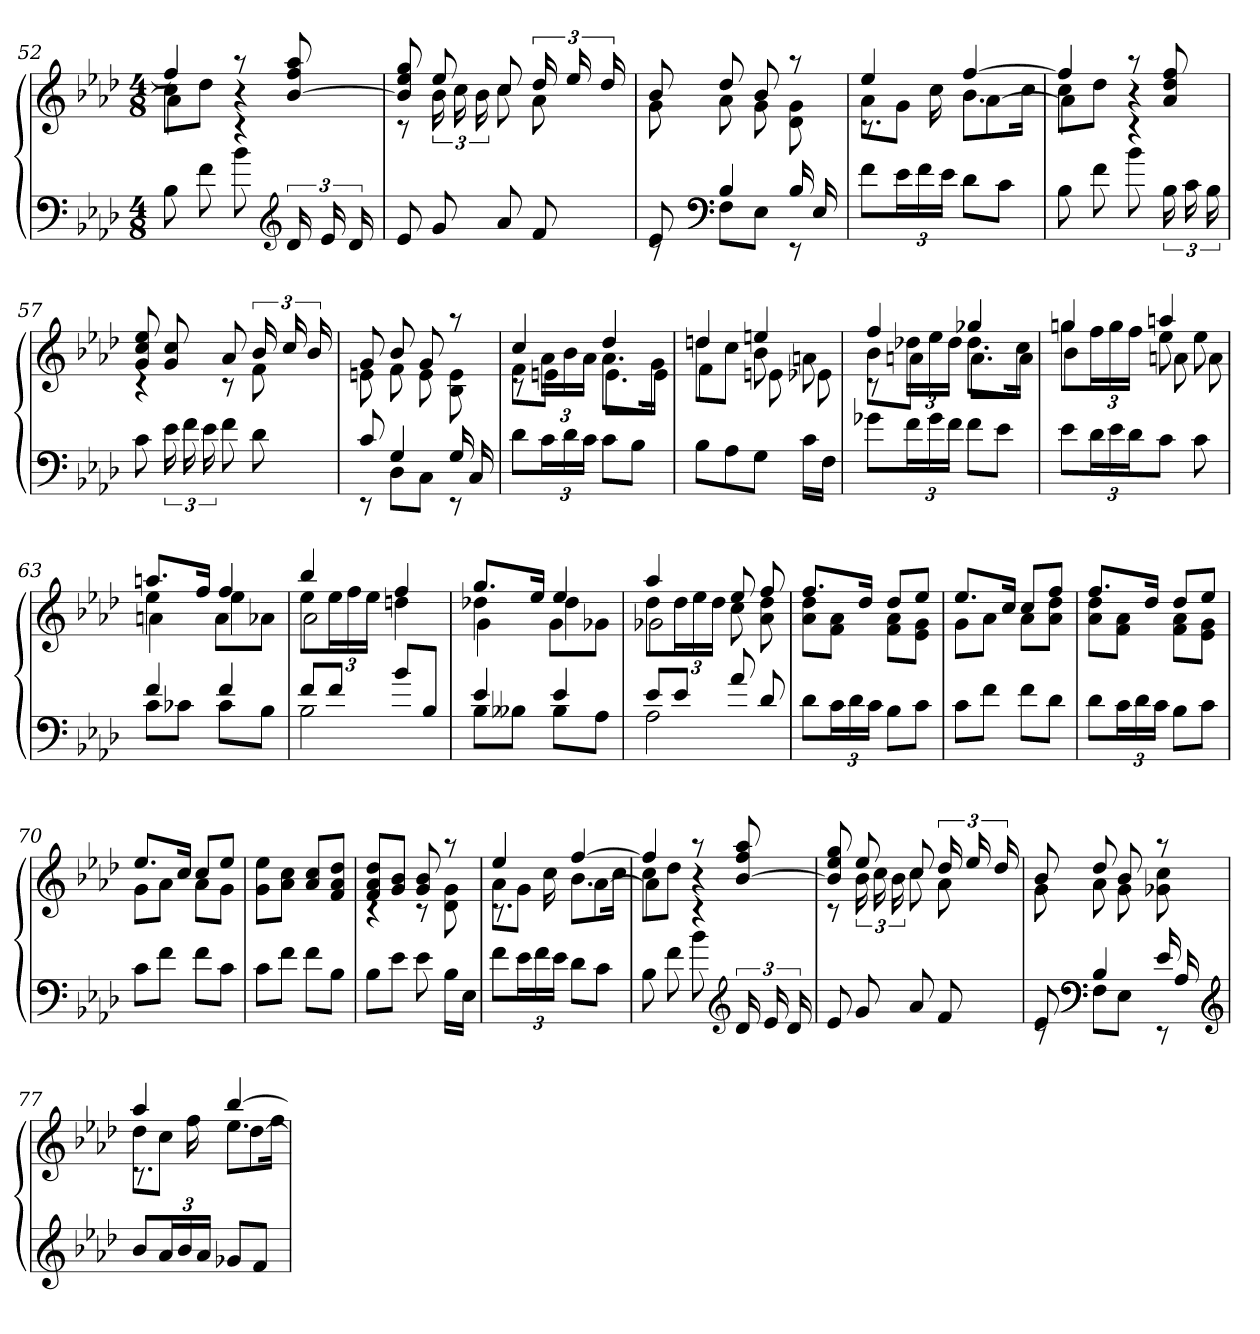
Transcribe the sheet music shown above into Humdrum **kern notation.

**kern	**kern
*part1	*part1
*staff2	*staff1
*clefF4	*clefG2
*k[b-e-a-d-]	*k[b-e-a-d-]
*M4/8	*M4/8
=52	=52
*	*^
*	*	*^
8B-	4ff]	8ccL	4a-\]
8f	.	8dd-J	.
8b-	8raa	4rc	4r
*clefG2	*	*	*
24d-	[8b- 8ff 8aa-	.	.
24e-	.	.	.
24d-	.	.	.
*	*	*v	*v
=53	=53	=53
8e-	8b-] 8ee- 8gg	8rc
8g	8ee-	24b-
.	.	24cc
.	.	24b-
8a-	8cc	8cc
8f	24dd-/	8a-\
.	24ee-	.
.	24dd-	.
=54	=54	=54
*^	*	*
8e-	8rc	8b-	8g
*clefF4	*	*	*
4B-	8FL	8dd-	8a-
.	8E-J	8b-	8g
16B-	8rEE	8raa	8d- 8g
16E-	.	.	.
*v	*v	*	*
=55	=55	=55
*	*	*^
8fL	4ee-	8.rc	8a-\L
24e-L	.	.	8g\J
24f	.	.	.
.	.	16cc	.
24e-JJ	.	.	.
8d-L	[4ff	8.b-L	[4a-\
8cJ	.	.	.
.	.	16ccJk	.
=56	=56	=56	=56
8B-	4ff]	8ccL	4a-\]
8f	.	8dd-J	.
8b-	8raa	4rc	4r
24B-	8a- 8dd- 8ff	.	.
24c	.	.	.
24B-	.	.	.
*	*	*v	*v
=57	=57	=57
8c	8g 8cc 8ee-	4rc
24e-	8g 8cc	.
24f	.	.
24e-	.	.
8f	8a-	8rc
8d-	24b-	8f
.	24cc	.
.	24b-	.
=58	=58	=58
*^	*	*
8c	8rEE	8g	8en\
4G	8D-L	8b-	8f
.	8CJ	8g	8e
16G	8rEE	8raa	8B- 8e
16C	.	.	.
*v	*v	*	*
=59	=59	=59
*	*	*^
8d-L	4cc	8rc	8f\L
24cL	.	24a-LL	8en\J
24d-	.	24b-	.
24cJJ	.	24a-JJ	.
8cL	4dd-	8.a-L	8.e\L
8B-J	.	.	.
.	.	16gJk	16e\Jk
=60	=60	=60	=60
8B-L	4ddn	8ddL	4f\
8A-	.	8ccJ	.
8GJ	4een	8b-	8en\
16cLL	.	8an	8e-X\
16FJJ	.	.	.
=61	=61	=61	=61
8g-XL	4ff	8rc	8b-\L
24fL	.	24dd-XLL	8an\J
24g-	.	24ee-	.
24fJJ	.	24dd-JJ	.
8fL	4gg-X	8.dd-L	8.a\L
8e-J	.	.	.
.	.	16ccJk	16a\Jk
=62	=62	=62	=62
8e-L	4ggn	8ggL	4b-\
24d-L	.	24ffL	.
24e-	.	24gg	.
24d-J	.	24ffJJ	.
8cJ	4aan	8ee-	8an\
8c	.	8ee-	8a\
=63	=63	=63	=63
*^	*	*	*
4f	8cL	8.aanL	4ee-	4an\
.	8c-XJ	.	.	.
.	.	16ffJk	.	.
4f	8c-L	4ff	4ee-	8a\L
.	8B-J	.	.	8a-X\J
=64	=64	=64	=64	=64
8fL	2B-	4bb-	8ee-L	2a-\
8fJ	.	.	24ee-L	.
.	.	.	24ff	.
.	.	.	24ee-JJ	.
8b-L	.	4ff	4ddn	.
8B-J	.	.	.	.
=65	=65	=65	=65	=65
4e-	8B-L	8.ggL	4dd-X	4g\
.	8B--XJ	.	.	.
.	.	16ee-Jk	.	.
4e-	8B--L	4ee-	4dd-	8g\L
.	8A-J	.	.	8g-X\J
=66	=66	=66	=66	=66
8e-L	2A-	4aa-	8dd-L	2g-X\
8e-J	.	.	24dd-L	.
.	.	.	24ee-	.
.	.	.	24dd-JJ	.
8a-	.	8ee-	8cc	.
8d-	.	8ff	8a- 8dd-	.
*v	*v	*	*	*
*	*	*v	*v
=67	=67	=67
8d-L	8.ffL	8a- 8dd-L
24cL	.	8f 8a-J
24d-	.	.
.	16dd-Jk	.
24cJJ	.	.
8B-L	8dd-L	8f 8a-L
8cJ	8ee-J	8e- 8gJ
=68	=68	=68
8cL	8.ee-L	8gL
8fJ	.	8a-J
.	16ccJk	.
8fL	8ccL	8a-L
8d-J	8ffJ	8a- 8dd-J
=69	=69	=69
8d-L	8.ffL	8a- 8dd-L
24cL	.	8f 8a-J
24d-	.	.
.	16dd-Jk	.
24cJJ	.	.
8B-L	8dd-L	8f 8a-L
8cJ	8ee-J	8e- 8gJ
=70	=70	=70
8cL	8.ee-L	8gL
8fJ	.	8a-J
.	16ccJk	.
8fL	8ccL	8a-L
8cJ	8ee-J	8gJ
*	*v	*v
=71	=71
8cL	8g 8ee-L
8fJ	8a- 8ccJ
8fL	8a- 8ccL
8B-J	8f 8a- 8dd-J
=72	=72
*	*^
8B-L	8f 8a- 8dd-L	4rc
8e-J	8g 8b-J	.
8e-	8g 8b-	8rc
16B-LL	8raa	8d- 8g
16E-JJ	.	.
=73	=73	=73
*	*	*^
8fL	4ee-	8.rc	8a-\L
24e-L	.	.	8g\J
24f	.	.	.
.	.	16cc	.
24e-JJ	.	.	.
8d-L	[4ff	8.b-L	[4a-\
8cJ	.	.	.
.	.	16ccJk	.
=74	=74	=74	=74
8B-	4ff]	8ccL	4a-\]
8f	.	8dd-J	.
8b-	8raa	4rc	4r
*clefG2	*	*	*
24d-	[8b- 8ff 8aa-	.	.
24e-	.	.	.
24d-	.	.	.
*	*	*v	*v
=75	=75	=75
8e-	8b-] 8ee- 8gg	8rc
8g	8ee-	24b-
.	.	24cc
.	.	24b-
8a-	8cc	8cc
8f	24dd-	8a-
.	24ee-	.
.	24dd-	.
=76	=76	=76
*^	*	*
8e-	8rc	8b-/	8g\
*clefF4	*	*	*
4B-	8FL	8dd-	8a-
.	8E-J	8b-	8g
16e-	8rEE	8raa	8g-X 8cc
16A-	.	.	.
*v	*v	*	*
*	*v	*v
*clefG2	*
=77	=77
*	*^
*	*	*^
8b-L	4aa-	8.rc	8dd-\L
24a-L	.	.	8cc\J
24b-	.	.	.
.	.	16ff	.
24a-JJ	.	.	.
8g-XL	[4bb-	8.ee-L	[4dd-\
8fJ	.	.	.
.	.	16ffJk	.
*	*v	*v	*v
=	=
*-	*-
